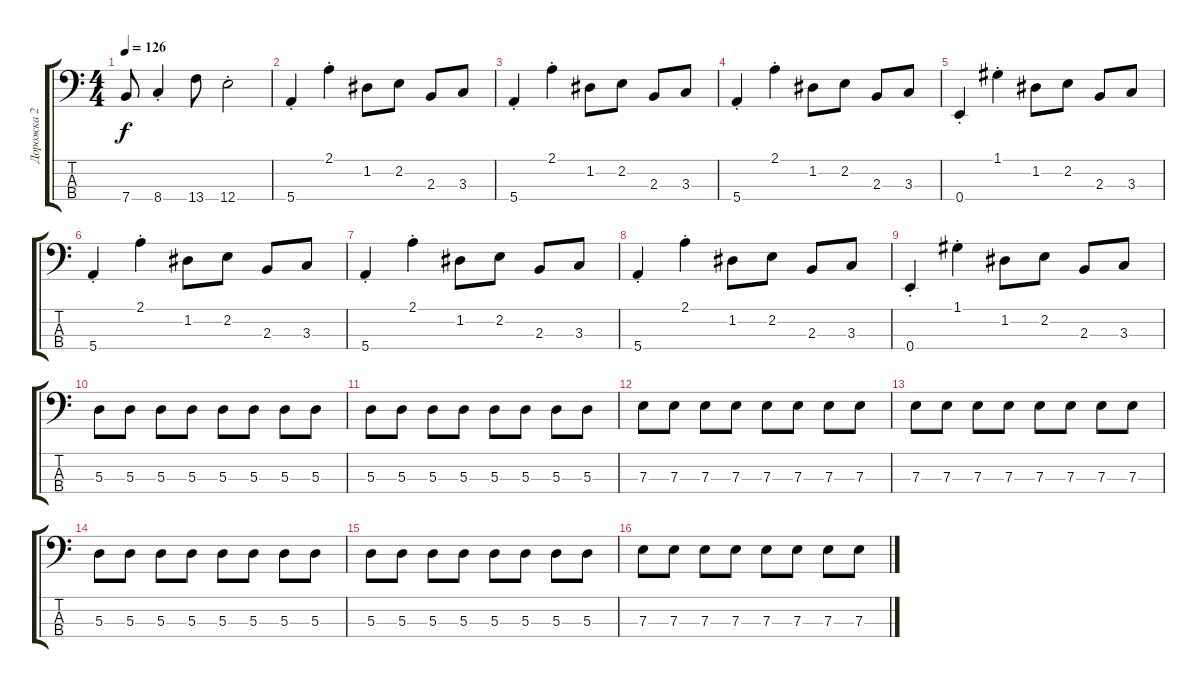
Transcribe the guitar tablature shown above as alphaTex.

\track ("Дорожка 2" "Дорожка 2") {instrument electricbasspick}
\staff {score tabs}
\tuning (G2 D2 A1 E1) {hide}
\ts (4 4)
\tempo 126
\clef f4
\ks c
7.4.8{dy f} 8.4{st}.4 13.4.8 12.4{st}.2 |
5.4{st}.4 2.1{st}.4 1.2.8 2.2.8 2.3.8 3.3.8 |
5.4{st}.4 2.1{st}.4 1.2.8 2.2.8 2.3.8 3.3.8 |
5.4{st}.4 2.1{st}.4 1.2.8 2.2.8 2.3.8 3.3.8 |
0.4{st}.4 1.1{st}.4 1.2.8 2.2.8 2.3.8 3.3.8 |
5.4{st}.4 2.1{st}.4 1.2.8 2.2.8 2.3.8 3.3.8 |
5.4{st}.4 2.1{st}.4 1.2.8 2.2.8 2.3.8 3.3.8 |
5.4{st}.4 2.1{st}.4 1.2.8 2.2.8 2.3.8 3.3.8 |
0.4{st}.4 1.1{st}.4 1.2.8 2.2.8 2.3.8 3.3.8 |
5.3.8 5.3.8 5.3.8 5.3.8 5.3.8 5.3.8 5.3.8 5.3.8 |
5.3.8 5.3.8 5.3.8 5.3.8 5.3.8 5.3.8 5.3.8 5.3.8 |
7.3.8 7.3.8 7.3.8 7.3.8 7.3.8 7.3.8 7.3.8 7.3.8 |
7.3.8 7.3.8 7.3.8 7.3.8 7.3.8 7.3.8 7.3.8 7.3.8 |
5.3.8 5.3.8 5.3.8 5.3.8 5.3.8 5.3.8 5.3.8 5.3.8 |
5.3.8 5.3.8 5.3.8 5.3.8 5.3.8 5.3.8 5.3.8 5.3.8 |
7.3.8 7.3.8 7.3.8 7.3.8 7.3.8 7.3.8 7.3.8 7.3.8
